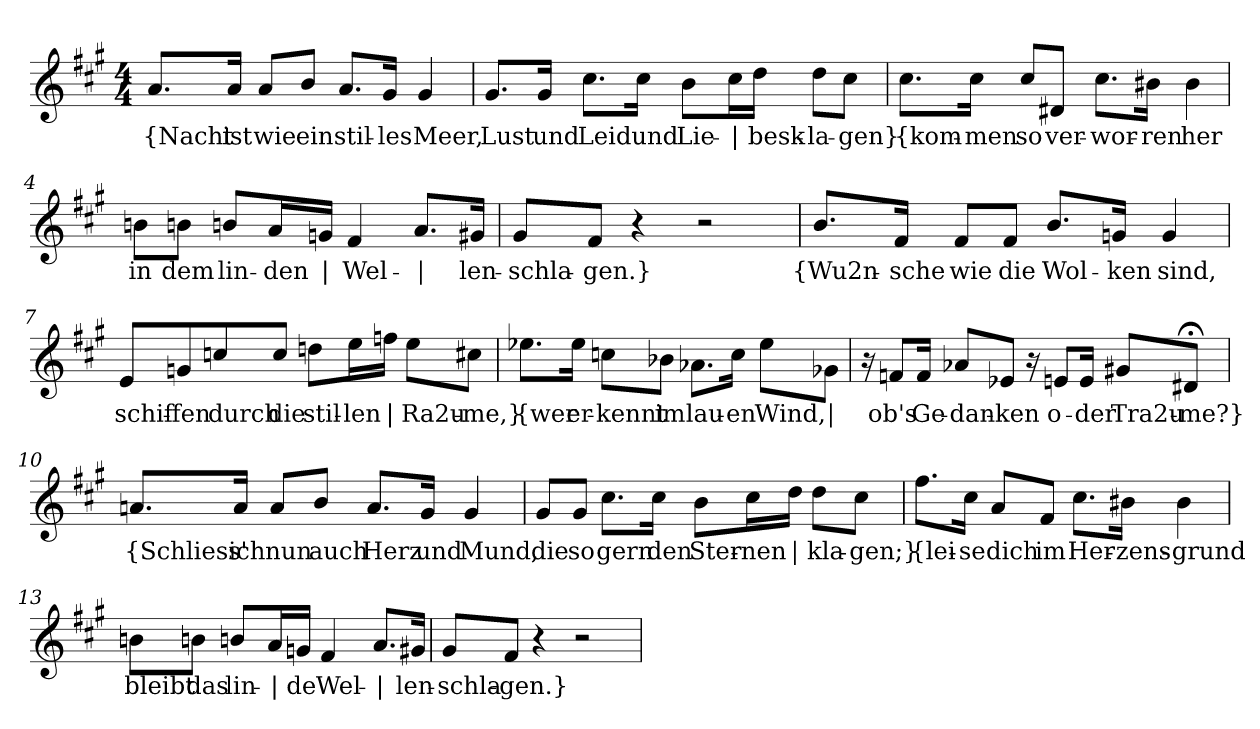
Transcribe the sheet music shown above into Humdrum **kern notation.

**kern	**text
*part1	*part1
*staff1	*staff1
*clefG2	*
*k[f#c#g#]	*
*M4/4	*
=1	=1
!	!LO:LY:b
8.a/L	{Nacht
!	!LO:LY:b
16a/Jk	ist
!	!LO:LY:b
8a/L	wie
!	!LO:LY:b
8b/J	ein
!	!LO:LY:b
8.a/L	stil-
!	!LO:LY:b
16g#/Jk	-les
!	!LO:LY:b
4g#/	Meer,
=2	=2
!	!LO:LY:b
8.g#/L	Lust
!	!LO:LY:b
16g#/Jk	und
!	!LO:LY:b
8.cc#\L	Leid
!	!LO:LY:b
16cc#\Jk	und
!	!LO:LY:b
8b\L	Lie-
!	!LO:LY:b
16cc#\L	|
!	!LO:LY:b
16dd\JJ	-besk-
!	!LO:LY:b
8dd\L	-la-
!	!LO:LY:b
8cc#\J	-gen}
!!LO:LB:g=z
=3	=3
!	!LO:LY:b
8.cc#\L	{kom-
!	!LO:LY:b
16cc#\Jk	-men
!	!LO:LY:b
8cc#/L	so
!	!LO:LY:b
8d#X/J	ver-
!	!LO:LY:b
8.cc#\L	-wor-
!	!LO:LY:b
16b#X\Jk	-ren
!	!LO:LY:b
4b#\	her
=4	=4
!	!LO:LY:b
8bn\L	in
!	!LO:LY:b
8bn\J	dem
!	!LO:LY:b
8bn/L	lin-
!	!LO:LY:b
16a/L	-den
!	!LO:LY:b
16gn/JJ	|
!	!LO:LY:b
4f#/	Wel-
!	!LO:LY:b
8.a/L	|
!	!LO:LY:b
16g#X/Jk	-len-
=5	=5
!	!LO:LY:b
8g#/L	-schla-
!	!LO:LY:b
8f#/J	-gen.}
4r	.
2r	.
!!LO:LB:g=z
=6	=6
!	!LO:LY:b
8.b/L	{Wu2n-
!	!LO:LY:b
16f#/Jk	-sche
!	!LO:LY:b
8f#/L	wie
!	!LO:LY:b
8f#/J	die
!	!LO:LY:b
8.b/L	Wol-
!	!LO:LY:b
16gn/Jk	-ken
!	!LO:LY:b
4g/	sind,
=7	=7
!	!LO:LY:b
8e/L	schif-
!	!LO:LY:b
8gn/	-fen
!	!LO:LY:b
8ccn/	durch
!	!LO:LY:b
8cc/J	die
!	!LO:LY:b
8ddn\L	stil-
!	!LO:LY:b
16ee\L	-len
!	!LO:LY:b
16ffn\JJ	|
!	!LO:LY:b
8ee\L	Ra2u-
!	!LO:LY:b
8cc#X\J	-me,}
!!LO:LB:g=z
=8	=8
!	!LO:LY:b
8.ee-X\L	{wer
!	!LO:LY:b
16ee-\Jk	er-
!	!LO:LY:b
8ccn\L	-kennt
!	!LO:LY:b
8b-X\J	im
!	!LO:LY:b
8.a-X\L	lau-
!	!LO:LY:b
16cc\Jk	-en
!	!LO:LY:b
8ee-\L	Wind,
!	!LO:LY:b
8g-X\J	|
=9	=9
16r	.
!	!LO:LY:b
8fn/L	ob's
!	!LO:LY:b
16f/Jk	Ge-
!	!LO:LY:b
8a-X/L	-dan-
!	!LO:LY:b
8e-X/J	-ken
16r	.
!	!LO:LY:b
8en/L	o-
!	!LO:LY:b
16e/Jk	-der
!	!LO:LY:b
8g#X/L	Tra2u-
!	!LO:LY:b
8d#X;</J	-me?}
!!LO:LB:g=z
=10	=10
!	!LO:LY:b
8.an/L	{Schliess'
!	!LO:LY:b
16a/Jk	ich
!	!LO:LY:b
8a/L	nun
!	!LO:LY:b
8b/J	auch
!	!LO:LY:b
8.a/L	Herz
!	!LO:LY:b
16g#/Jk	und
!	!LO:LY:b
4g#/	Mund,
=11	=11
!	!LO:LY:b
8g#/L	die
!	!LO:LY:b
8g#/J	so
!	!LO:LY:b
8.cc#\L	gern
!	!LO:LY:b
16cc#\Jk	den
!	!LO:LY:b
8b\L	Ster-
!	!LO:LY:b
16cc#\L	-nen
!	!LO:LY:b
16dd\JJ	|
!	!LO:LY:b
8dd\L	kla-
!	!LO:LY:b
8cc#\J	-gen;}
!!LO:LB:g=z
=12	=12
!	!LO:LY:b
8.ff#\L	{lei-
!	!LO:LY:b
16cc#\Jk	-se
!	!LO:LY:b
8a/L	dich
!	!LO:LY:b
8f#/J	im
!	!LO:LY:b
8.cc#\L	Her-
!	!LO:LY:b
16b#X\Jk	-zens-
!	!LO:LY:b
4b#\	-grund
=13	=13
!	!LO:LY:b
8bn\L	bleibt
!	!LO:LY:b
8bn\J	das
!	!LO:LY:b
8bn/L	lin-
!	!LO:LY:b
16a/L	|
!	!LO:LY:b
16gn/JJ	-de
!	!LO:LY:b
4f#/	Wel-
!	!LO:LY:b
8.a/L	|
!	!LO:LY:b
16g#X/Jk	-len-
=14	=14
!	!LO:LY:b
8g#/L	-schla-
!	!LO:LY:b
8f#/J	-gen.}
4r	.
2r	.
=	=
*-	*-
